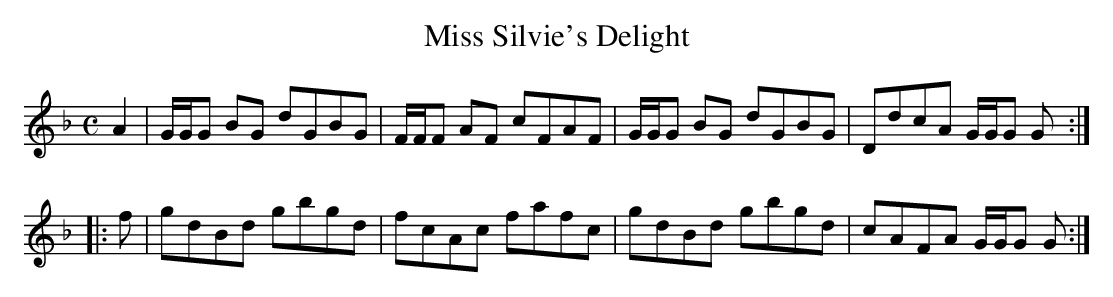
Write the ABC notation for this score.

X:1
T:Miss Silvie's Delight
M:C
L:1/8
K:F
A2 | G/G/G BG dGBG | F/F/F AF cFAF |  G/G/G BG dGBG | DdcA G/G/G G :|
|: f | gdBd gbgd |  fcAc fafc | gdBd gbgd | cAFA G/G/G G :|
